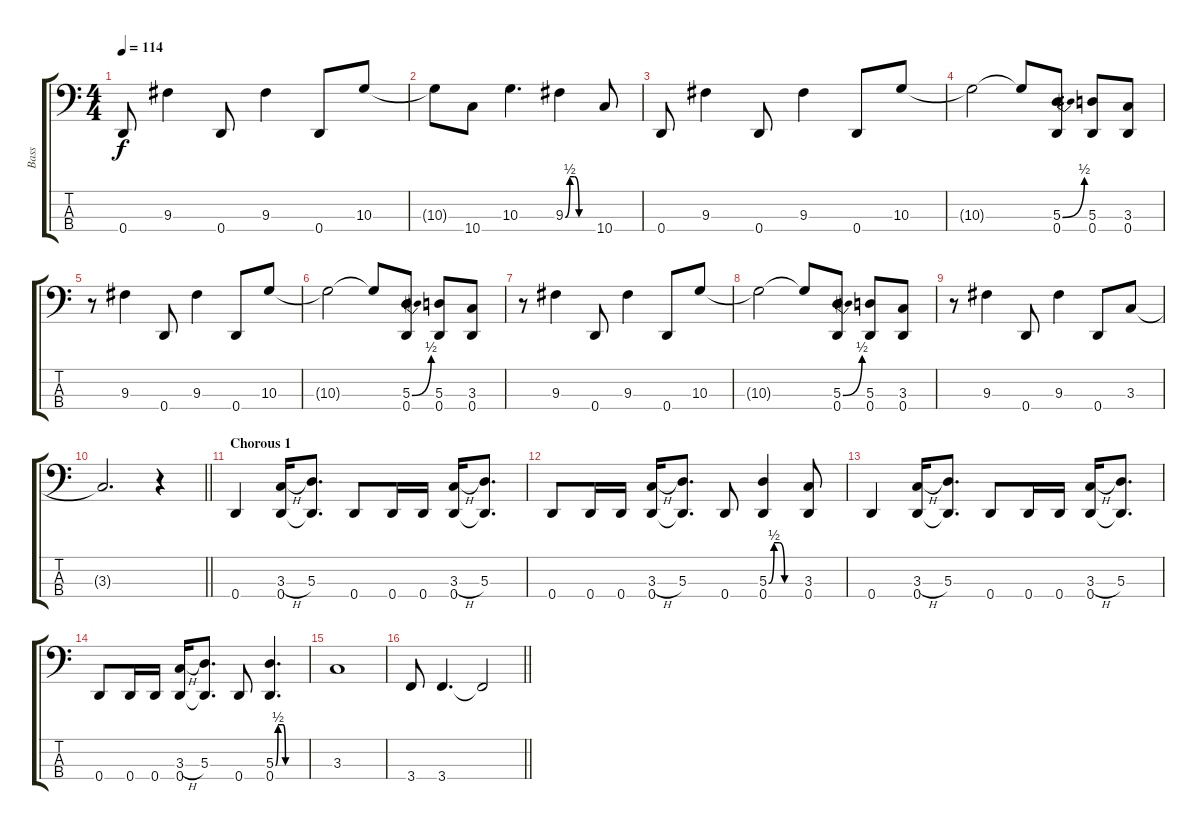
\track ("Bass" "Bass") {instrument electricbassfinger}
\staff {score tabs}
\tuning (G2 D2 A1 D1) {hide}
\ts (4 4)
\section ("" "")
\tempo 114
\clef f4
\ks c
0.4.8{dy f} 9.3.4 0.4.8 9.3.4 0.4.8 10.3.8 |
10.3{t}.8 10.4.8 10.3.4{d} 9.3{be (custom 0 0 10 2 20 2 30 0 60 0)}.4 10.4.8 |
0.4.8 9.3.4 0.4.8 9.3.4 0.4.8 10.3.8 |
10.3{t}.2 10.3{t}.8 (5.3{be (bend 0 0 60 2)} 0.4).8 (5.3 0.4).8 (3.3 0.4).8 |
r.8 9.3.4 0.4.8 9.3.4 0.4.8 10.3.8 |
10.3{t}.2 10.3{t}.8 (5.3{be (bend 0 0 60 2)} 0.4).8 (5.3 0.4).8 (3.3 0.4).8 |
r.8 9.3.4 0.4.8 9.3.4 0.4.8 10.3.8 |
10.3{t}.2 10.3{t}.8 (5.3{be (bend 0 0 60 2)} 0.4).8 (5.3 0.4).8 (3.3 0.4).8 |
r.8 9.3.4 0.4.8 9.3.4 0.4.8 3.3.8 |
\barLineRight lightlight
3.3{t}.2{d} r.4 |
\section ("" "Chorous 1")
0.4.4 (3.3{h} 0.4).16 (5.3 0.4{t}).8{d} 0.4.8 0.4.16 0.4.16 (3.3{h} 0.4).16 (5.3 0.4{t}).8{d} |
0.4.8 0.4.16 0.4.16 (3.3{h} 0.4).16 (5.3 0.4{t}).8{d} 0.4.8 (5.3{be (custom 0 0 10 2 20 2 30 0 60 0)} 0.4).4 (3.3 0.4).8 |
0.4.4 (3.3{h} 0.4).16 (5.3 0.4{t}).8{d} 0.4.8 0.4.16 0.4.16 (3.3{h} 0.4).16 (5.3 0.4{t}).8{d} |
0.4.8 0.4.16 0.4.16 (3.3{h} 0.4).16 (5.3 0.4{t}).8{d} 0.4.8 (5.3{be (custom 0 0 5 2 15 2 20 0 60 0)} 0.4).4{d} |
3.3.1 |
\barLineRight lightlight
3.4.8 3.4.4{d} 3.4{t}.2
